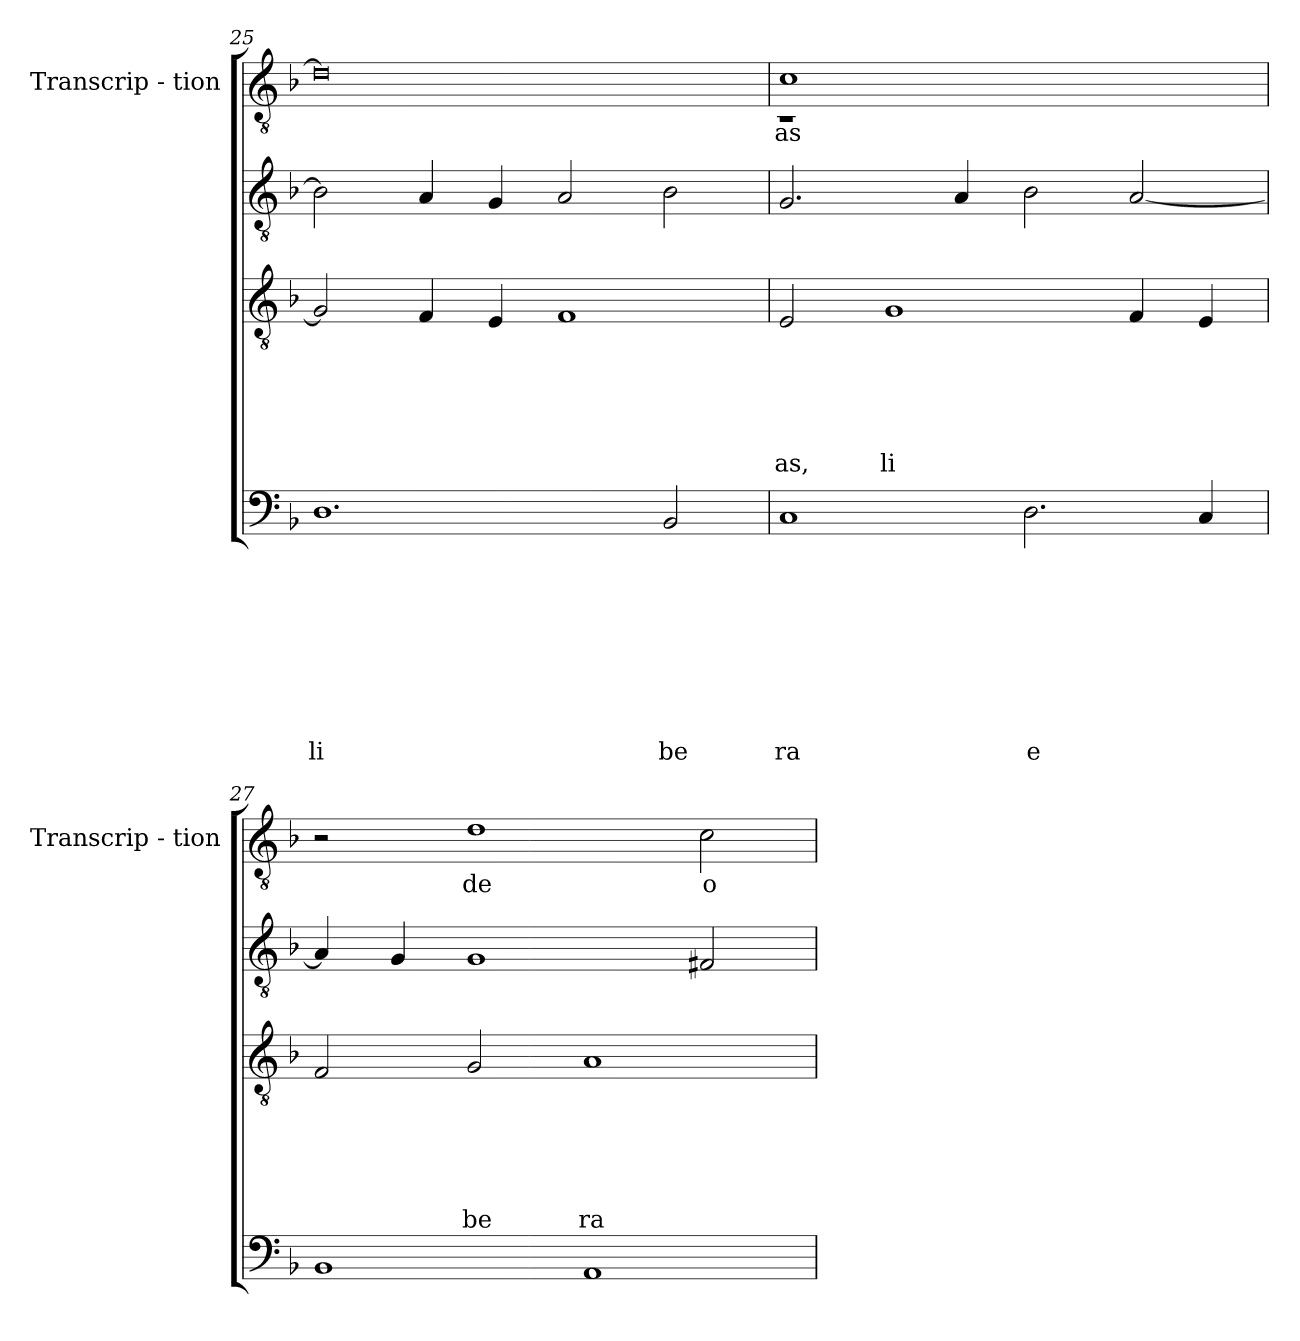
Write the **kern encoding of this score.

**kern	**text	**text	**text	**text	**text	**text	**text	**text	**text	**kern	**text	**text	**text	**text	**text	**text	**kern	**text	**kern	**text
*part4	*part4	*part4	*part4	*part4	*part4	*part4	*part4	*part4	*part4	*part3	*part3	*part3	*part3	*part3	*part3	*part3	*part2	*part2	*part1	*part1
*staff4	*staff4	*staff4	*staff4	*staff4	*staff4	*staff4	*staff4	*staff4	*staff4	*staff3	*staff3	*staff3	*staff3	*staff3	*staff3	*staff3	*staff2	*staff2	*staff1	*staff1
*	*	*	*	*	*	*	*	*	*	*	*	*	*	*	*	*	*	*	*I"Transcrip - tion	*
*	*	*	*	*	*	*	*	*	*	*	*	*	*	*	*	*	*	*	*I'Transcrip - tion	*
*clefF4	*	*	*	*	*	*	*	*	*	*clefGv2	*	*	*	*	*	*	*clefGv2	*	*clefGv2	*
*k[b-]	*	*	*	*	*	*	*	*	*	*k[b-]	*	*	*	*	*	*	*k[b-]	*	*k[b-]	*
*F:	*	*	*	*	*	*	*	*	*	*F:	*	*	*	*	*	*	*F:	*	*F:	*
=25	=25	=25	=25	=25	=25	=25	=25	=25	=25	=25	=25	=25	=25	=25	=25	=25	=25	=25	=25	=25
!	!	!	!	!	!	!	!	!	!LO:LY:b	!	!	!	!	!	!	!	!	!	!	!
1.D	.	.	.	.	.	.	.	.	li	2G/]	.	.	.	.	.	.	2B-\]	.	0d]	.
.	.	.	.	.	.	.	.	.	.	4F/	.	.	.	.	.	.	4A/	.	.	.
.	.	.	.	.	.	.	.	.	.	4E/	.	.	.	.	.	.	4G/	.	.	.
.	.	.	.	.	.	.	.	.	.	1F	.	.	.	.	.	.	2A/	.	.	.
!	!	!	!	!	!	!	!	!	!LO:LY:b	!	!	!	!	!	!	!	!	!	!	!
2BB-/	.	.	.	.	.	.	.	.	be	.	.	.	.	.	.	.	2B-\	.	.	.
=26	=26	=26	=26	=26	=26	=26	=26	=26	=26	=26	=26	=26	=26	=26	=26	=26	=26	=26	=26	=26
*	*	*	*	*	*	*	*	*	*	*	*	*	*	*	*	*	*	*	*^	*
!	!	!	!	!	!	!	!	!	!LO:LY:b	!	!	!	!	!	!	!LO:LY:b	!	!	!	!LO:N:vis=1	!LO:LY:b
1C	.	.	.	.	.	.	.	.	ra	2E/	.	.	.	.	.	as,	2.G/	.	1c	0rC	as
!	!	!	!	!	!	!	!	!	!	!	!	!	!	!	!	!LO:LY:b	!	!	!	!	!
.	.	.	.	.	.	.	.	.	.	1G	.	.	.	.	.	li	.	.	.	.	.
.	.	.	.	.	.	.	.	.	.	.	.	.	.	.	.	.	4A/	.	.	.	.
!	!	!	!	!	!	!	!	!	!LO:LY:b	!	!	!	!	!	!	!	!	!	!	!	!
2.D\	.	.	.	.	.	.	.	.	e	.	.	.	.	.	.	.	2B-\	.	1ryy	.	.
.	.	.	.	.	.	.	.	.	.	4F/	.	.	.	.	.	.	[<2A/	.	.	.	.
4C/	.	.	.	.	.	.	.	.	.	4E/	.	.	.	.	.	.	.	.	.	.	.
*	*	*	*	*	*	*	*	*	*	*	*	*	*	*	*	*	*	*	*v	*v	*
=27	=27	=27	=27	=27	=27	=27	=27	=27	=27	=27	=27	=27	=27	=27	=27	=27	=27	=27	=27	=27
1BB-	.	.	.	.	.	.	.	.	.	2F/	.	.	.	.	.	.	4A/]	.	2r	.
.	.	.	.	.	.	.	.	.	.	.	.	.	.	.	.	.	4G/	.	.	.
!	!	!	!	!	!	!	!	!	!	!	!	!	!	!	!	!LO:LY:b	!	!	!	!LO:LY:b
.	.	.	.	.	.	.	.	.	.	2G/	.	.	.	.	.	be	1G	.	1d	de
!	!	!	!	!	!	!	!	!	!	!	!	!	!	!	!	!LO:LY:b	!	!	!	!
1AA	.	.	.	.	.	.	.	.	.	1A	.	.	.	.	.	ra	.	.	.	.
!	!	!	!	!	!	!	!	!	!	!	!	!	!	!	!	!	!	!	!	!LO:LY:b
.	.	.	.	.	.	.	.	.	.	.	.	.	.	.	.	.	2F#/	.	2c\	o
=	=	=	=	=	=	=	=	=	=	=	=	=	=	=	=	=	=	=	=	=
*-	*-	*-	*-	*-	*-	*-	*-	*-	*-	*-	*-	*-	*-	*-	*-	*-	*-	*-	*-	*-
